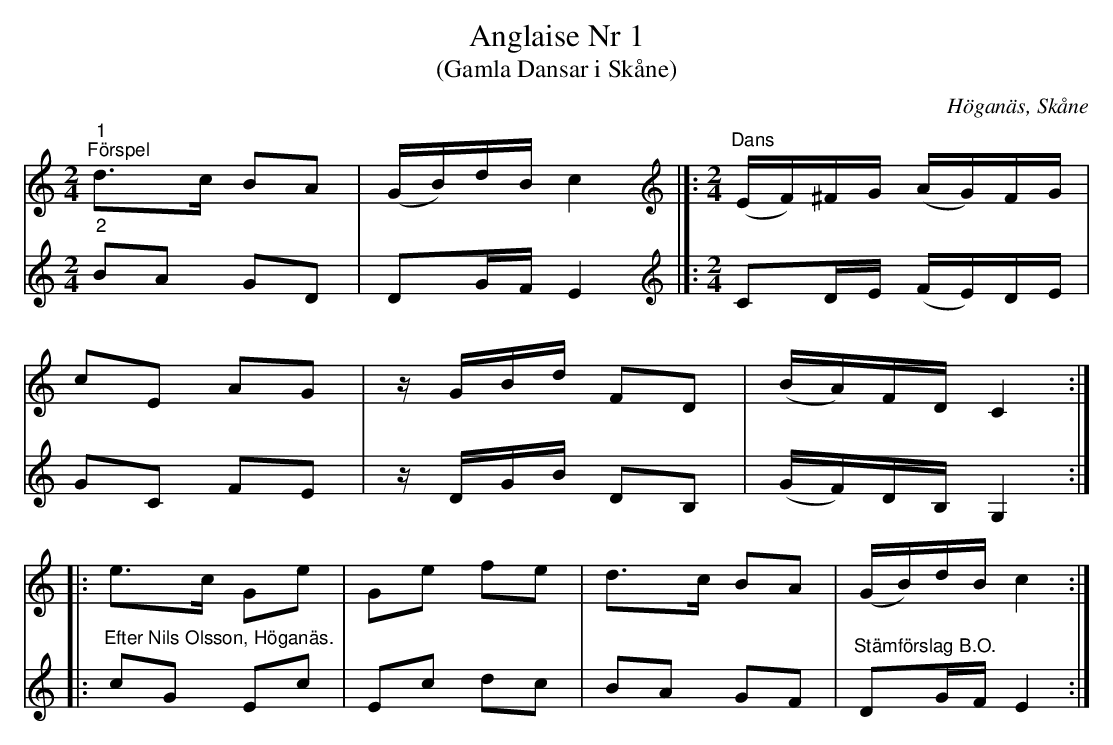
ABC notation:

X:1
T:Anglaise Nr 1
T:(Gamla Dansar i Skåne)
O:Höganäs, Skåne
L:1/8
M:2/4
K:C
V:1
"^1""^Förspel" d>c BA | (G/B/)d/B/ c2 |]:[M:2/4][K:treble]"^Dans" (E/F/)^F/G/ (A/G/)F/G/ |
cE AG | z/ G/B/d/ FD | (B/A/)F/D/ C2 ::
e>c Ge | Ge fe | d>c BA | (G/B/)d/B/ c2 :|
V:2
"^2" BA GD | DG/F/ E2 |]:[M:2/4][K:treble] CD/E/ (F/E/)D/E/ | GC FE | z/ D/G/B/ DB, |
(G/F/)D/B,/ G,2 ::"^Efter Nils Olsson, Höganäs." cG Ec | Ec dc | BA GF |
"^Stämförslag B.O." DG/F/ E2 :|
